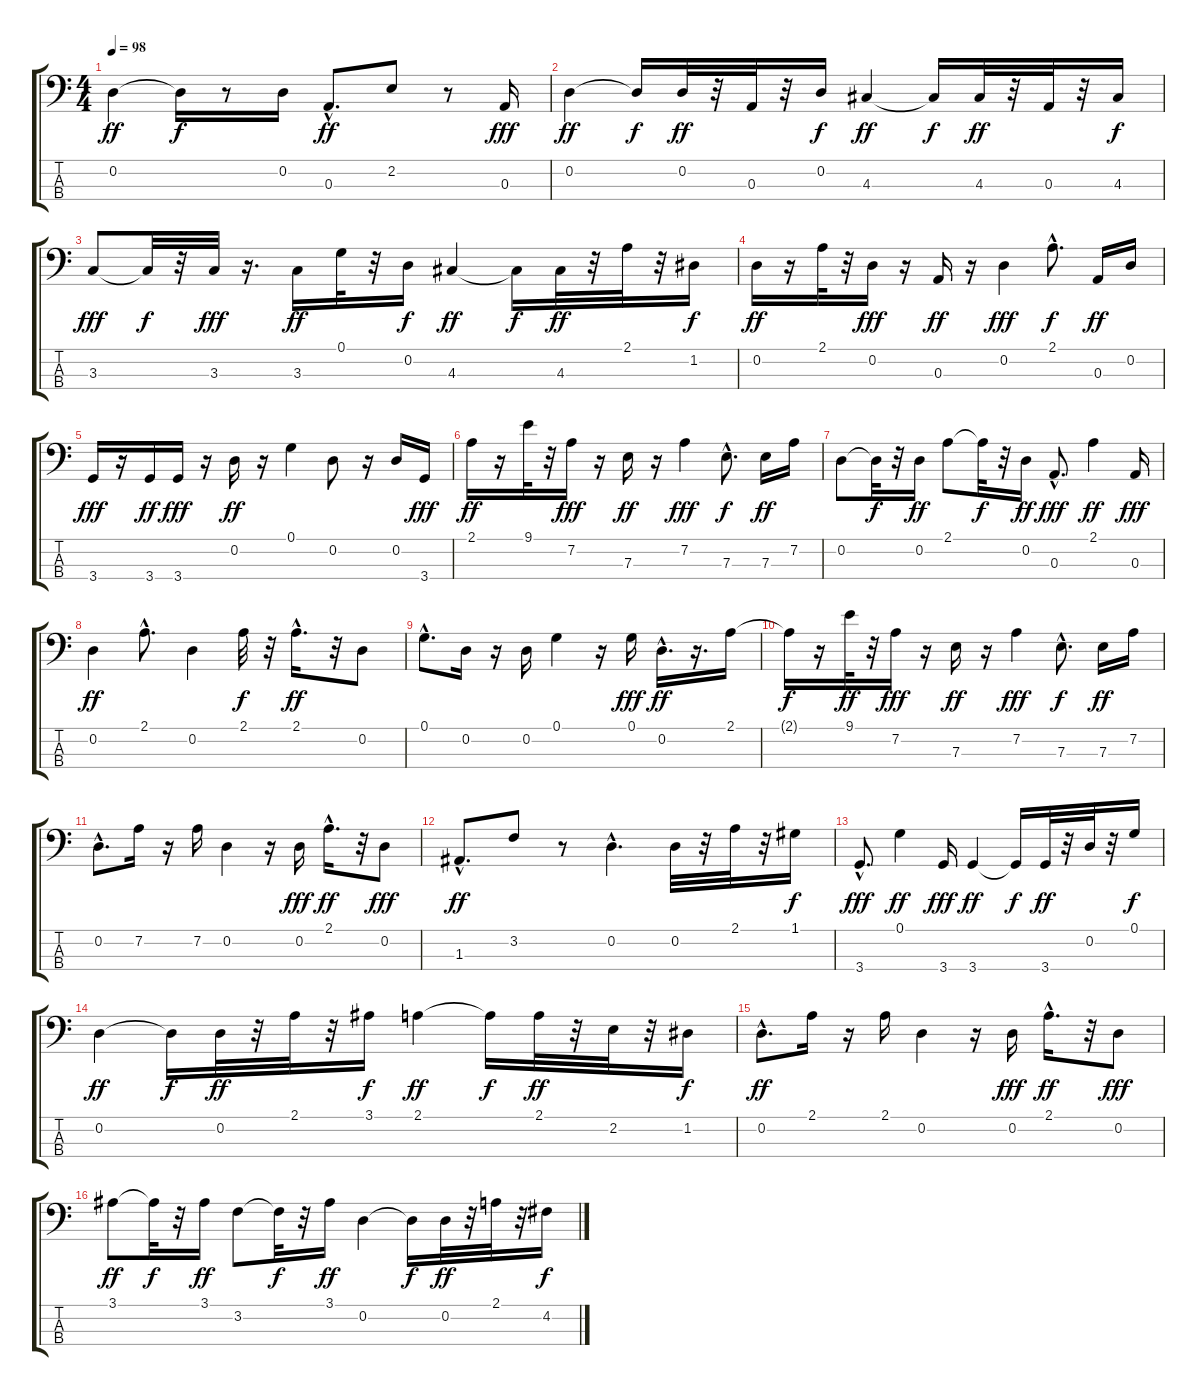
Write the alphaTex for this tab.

\track "" {instrument electricbassfinger}
\staff {score tabs}
\tuning (G2 D2 A1 E1) {hide}
\ts (4 4)
\tempo 98
\clef f4
\ks c
0.2.4{dy ff} 0.2{t}.16{dy f} r.8 0.2.16 0.3{hac}.8{d dy ff} 2.2.8 r.8 0.3.16{dy fff} |
0.2.4{dy ff} 0.2{t}.16{dy f} 0.2.32{dy ff} r.32 0.3.32 r.32 0.2.16{dy f} 4.3.4{dy ff} 4.3{t}.16{dy f} 4.3.32{dy ff} r.32 0.3.32 r.32 4.3.16{dy f} |
3.3.8{dy fff} 3.3{t}.32{dy f} r.32 3.3.32{dy fff} r.16{d} 3.3.16{dy ff} 0.1.32 r.32 0.2.16{dy f} 4.3.4{dy ff} 4.3{t}.16{dy f} 4.3.32{dy ff} r.32 2.1.32 r.32 1.2.16{dy f} |
0.2.16{dy ff} r.16 2.1.32 r.32 0.2.16{dy fff} r.16 0.3.16{dy ff} r.16 0.2.4{dy fff} 2.1{hac}.8{d dy f} 0.3.16{dy ff} 0.2.16 |
3.4.16{dy fff} r.16 3.4.16{dy ff} 3.4.16{dy fff} r.16 0.2.16{dy ff} r.16 0.1.4 0.2.8 r.16 0.2.16 3.4.16{dy fff} |
2.1.16{dy ff} r.16 9.1.32 r.32 7.2.16{dy fff} r.16 7.3.16{dy ff} r.16 7.2.4{dy fff} 7.3{hac}.8{d dy f} 7.3.16{dy ff} 7.2.16 |
0.2.8 0.2{t}.32{dy f} r.32 0.2.16{dy ff} 2.1.8 2.1{t}.32{dy f} r.32 0.2.16{dy ff} 0.3{hac}.8{d dy fff} 2.1.4{dy ff} 0.3.16{dy fff} |
0.2.4{dy ff} 2.1{hac}.8{d} 0.2.4 2.1.32{dy f} r.32 2.1{hac}.16{d dy ff} r.32 0.2.8 |
0.1{hac}.8{d} 0.2.16 r.16 0.2.16 0.1.4 r.16 0.1.16{dy fff} 0.2{hac}.16{d dy ff} r.16{d} 2.1.16 |
2.1{t}.16{dy f} r.16 9.1.32{dy ff} r.32 7.2.16{dy fff} r.16 7.3.16{dy ff} r.16 7.2.4{dy fff} 7.3{hac}.8{d dy f} 7.3.16{dy ff} 7.2.16 |
0.2{hac}.8{d} 7.2.16 r.16 7.2.16 0.2.4 r.16 0.2.16{dy fff} 2.1{hac}.16{d dy ff} r.32 0.2.8{dy fff} |
1.3{hac}.8{d dy ff} 3.2.8 r.8 0.2{hac}.4{d} 0.2.32 r.32 2.1.32 r.32 1.1.16{dy f} |
3.4{hac}.8{d dy fff} 0.1.4{dy ff} 3.4.16{dy fff} 3.4.4{dy ff} 3.4{t}.16{dy f} 3.4.32{dy ff} r.32 0.2.32 r.32 0.1.16{dy f} |
0.2.4{dy ff} 0.2{t}.16{dy f} 0.2.32{dy ff} r.32 2.1.32 r.32 3.1.16{dy f} 2.1.4{dy ff} 2.1{t}.16{dy f} 2.1.32{dy ff} r.32 2.2.32 r.32 1.2.16{dy f} |
0.2{hac}.8{d dy ff} 2.1.16 r.16 2.1.16 0.2.4 r.16 0.2.16{dy fff} 2.1{hac}.16{d dy ff} r.32 0.2.8{dy fff} |
3.1.8{dy ff} 3.1{t}.32{dy f} r.32 3.1.16{dy ff} 3.2.8 3.2{t}.32{dy f} r.32 3.1.16{dy ff} 0.2.4 0.2{t}.16{dy f} 0.2.32{dy ff} r.32 2.1.32 r.32 4.2.16{dy f}
